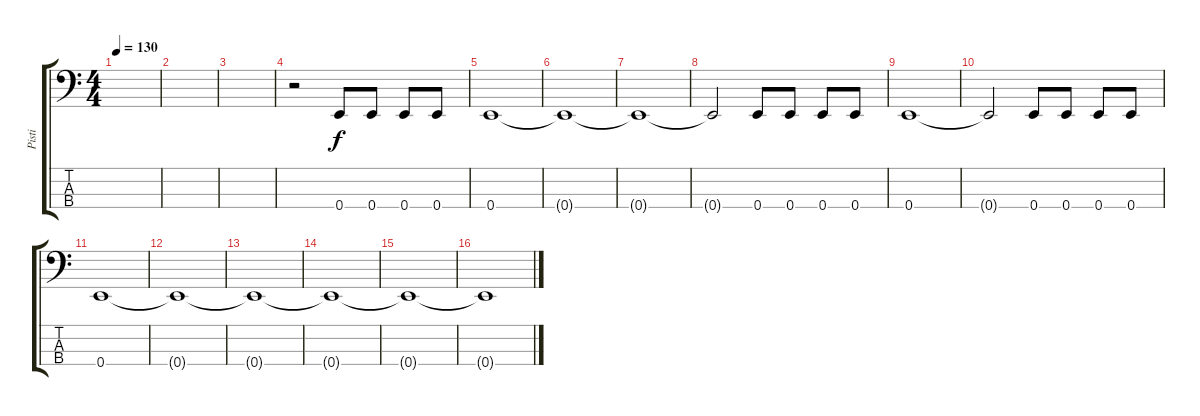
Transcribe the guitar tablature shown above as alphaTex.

\track ("Pisti" "Pisti") {instrument electricbassfinger}
\staff {score tabs}
\tuning (G2 D2 A1 E1) {hide}
\ts (4 4)
\tempo 130
\clef f4
\ks c
|
|
|
r.2 0.4.8 0.4.8 0.4.8 0.4.8 |
0.4.1 |
0.4{t}.1 |
0.4{t}.1 |
0.4{t}.2 0.4.8 0.4.8 0.4.8 0.4.8 |
0.4.1 |
0.4{t}.2 0.4.8 0.4.8 0.4.8 0.4.8 |
0.4.1 |
0.4{t}.1 |
0.4{t}.1 |
0.4{t}.1 |
0.4{t}.1 |
0.4{t}.1
